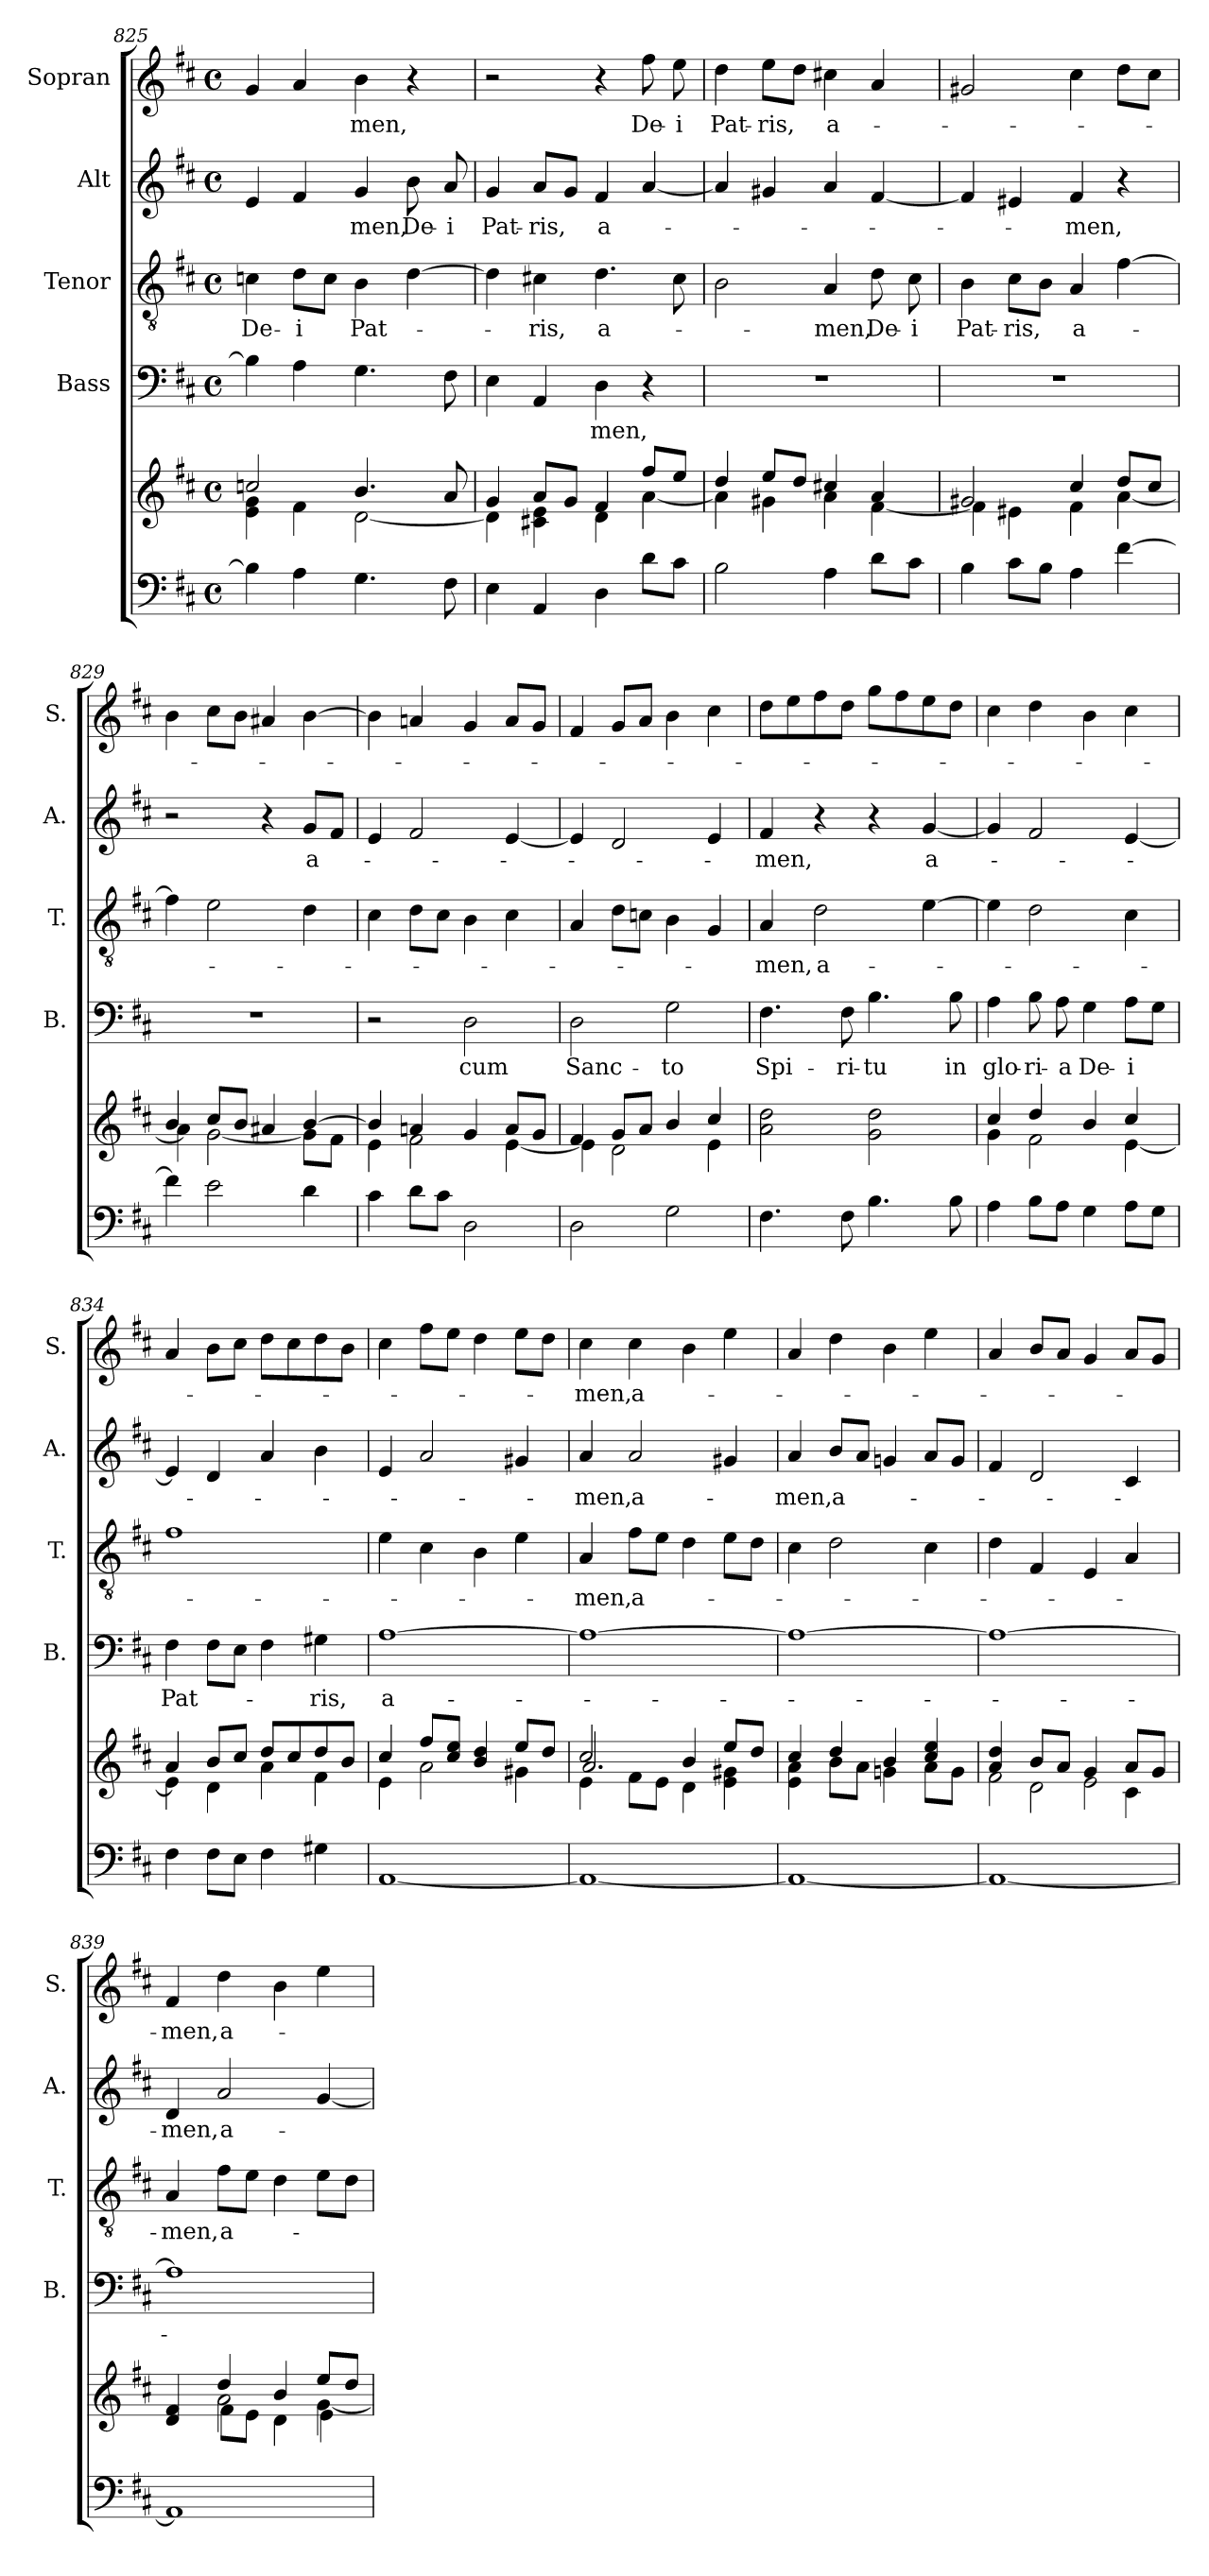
**kern	**kern	**kern	**text	**kern	**text	**kern	**text	**kern	**text
*part5	*part5	*part4	*part4	*part3	*part3	*part2	*part2	*part1	*part1
*staff6	*staff5	*staff4	*staff4	*staff3	*staff3	*staff2	*staff2	*staff1	*staff1
*	*	*I"Bass	*	*I"Tenor	*	*I"Alt	*	*I"Sopran	*
*	*	*I'B.	*	*I'T.	*	*I'A.	*	*I'S.	*
*clefF4	*clefG2	*clefF4	*	*clefGv2	*	*clefG2	*	*clefG2	*
*k[f#c#]	*k[f#c#]	*k[f#c#]	*	*k[f#c#]	*	*k[f#c#]	*	*k[f#c#]	*
*D:	*D:	*D:	*	*D:	*	*D:	*	*D:	*
*M4/4	*M4/4	*M4/4	*	*M4/4	*	*M4/4	*	*M4/4	*
*met(c)	*met(c)	*met(c)	*	*met(c)	*	*met(c)	*	*met(c)	*
=825	=825	=825	=825	=825	=825	=825	=825	=825	=825
*	*^	*	*	*	*	*	*	*	*
!	!	!	!	!	!	!LO:LY:b	!	!	!	!
4B\]	2ccn/	4e\ 4g\	4B\]	.	4cn\	De-	4e/	.	4g/	.
!	!	!	!	!	!	!LO:LY:b	!	!	!	!
4A\	.	4f#\	4A\	.	8d\L	-i	4f#/	.	4a/	.
.	.	.	.	.	8c\J	.	.	.	.	.
!	!	!	!	!	!	!LO:LY:b	!	!LO:LY:b	!	!LO:LY:b
4.G\	4.b/	[<2d\	4.G\	.	4B\	Pat-	4g/	-men,	4b\	-men,
!	!	!	!	!	!	!	!	!LO:LY:b	!	!
.	.	.	.	.	[4d\	.	8b\	De-	4r	.
!	!	!	!	!	!	!	!	!LO:LY:b	!	!
8F#\	8a/	.	8F#\	.	.	.	8a/	-i	.	.
=826	=826	=826	=826	=826	=826	=826	=826	=826	=826	=826
!	!	!	!	!	!	!	!	!LO:LY:b	!	!
4E\	4g/	4d\]	4E\	.	4d\]	.	4g/	Pat-	2r	.
!	!	!	!	!	!	!LO:LY:b	!	!LO:LY:b	!	!
4AA/	8a/L	4c#X\ 4e\	4AA/	.	4c#X\	-ris,	8a/L	-ris,	.	.
.	8g/J	.	.	.	.	.	8g/J	.	.	.
!	!	!	!	!LO:LY:b	!	!LO:LY:b	!	!LO:LY:b	!	!
4D\	4f#/	4d\	4D\	-men,	4.d\	a-	4f#/	a-	4r	.
!	!	!	!	!	!	!	!	!	!	!LO:LY:b
8d\L	8ff#/L	[<4a\	4r	.	.	.	[4a/	.	8ff#\	De-
!	!	!	!	!	!	!	!	!	!	!LO:LY:b
8c#\J	8ee/J	.	.	.	8c#\	.	.	.	8ee\	-i
=827	=827	=827	=827	=827	=827	=827	=827	=827	=827	=827
!	!	!	!	!	!	!	!	!	!	!LO:LY:b
2B\	4dd/	4a\]	1r	.	2B\	.	4a/]	.	4dd\	Pat-
!	!	!	!	!	!	!	!	!	!	!LO:LY:b
.	8ee/L	4g#X\	.	.	.	.	4g#X/	.	8ee\L	-ris,
.	8dd/J	.	.	.	.	.	.	.	8dd\J	.
!	!	!	!	!	!	!LO:LY:b	!	!	!	!LO:LY:b
4A\	4cc#X/	4a\	.	.	4A/	-men,	4a/	.	4cc#X\	a-
!	!	!	!	!	!	!LO:LY:b	!	!	!	!
8d\L	4a/	[<4f#\	.	.	8d\	De-	[4f#/	.	4a/	.
!	!	!	!	!	!	!LO:LY:b	!	!	!	!
8c#\J	.	.	.	.	8c#\	-i	.	.	.	.
!!LO:PB:g=z
=828	=828	=828	=828	=828	=828	=828	=828	=828	=828	=828
!	!	!	!	!	!	!LO:LY:b	!	!	!	!
4B\	2g#X/	4f#\]	1r	.	4B\	Pat-	4f#/]	.	2g#X/	.
!	!	!	!	!	!	!LO:LY:b	!	!	!	!
8c#\L	.	4e#X\	.	.	8c#\L	-ris,	4e#X/	.	.	.
8B\J	.	.	.	.	8B\J	.	.	.	.	.
!	!	!	!	!	!	!LO:LY:b	!	!LO:LY:b	!	!
4A\	4cc#/	4f#\	.	.	4A/	a-	4f#/	-men,	4cc#\	.
[4f#\	8dd/L	[<4a\	.	.	[4f#\	.	4r	.	8dd\L	.
.	8cc#/J	.	.	.	.	.	.	.	8cc#\J	.
=829	=829	=829	=829	=829	=829	=829	=829	=829	=829	=829
4f#\]	4b/	4a\]	1r	.	4f#\]	.	2r	.	4b\	.
2e\	8cc#/L	[<2g\	.	.	2e\	.	.	.	8cc#\L	.
.	8b/J	.	.	.	.	.	.	.	8b\J	.
.	4a#X/	.	.	.	.	.	4r	.	4a#X/	.
!	!	!	!	!	!	!	!	!LO:LY:b	!	!
4d\	[>4b/	8g\L]	.	.	4d\	.	8g/L	a-	[4b\	.
.	.	8f#\J	.	.	.	.	8f#/J	.	.	.
=830	=830	=830	=830	=830	=830	=830	=830	=830	=830	=830
4c#\	4b/]	4e\	2r	.	4c#\	.	4e/	.	4b\]	.
8d\L	4an/	2f#\	.	.	8d\L	.	2f#/	.	4an/	.
8c#\J	.	.	.	.	8c#\J	.	.	.	.	.
!	!	!	!	!LO:LY:b	!	!	!	!	!	!
2D\	4g/	.	2D\	cum	4B\	.	.	.	4g/	.
.	8a/L	[<4e\	.	.	4c#\	.	[4e/	.	8a/L	.
.	8g/J	.	.	.	.	.	.	.	8g/J	.
=831	=831	=831	=831	=831	=831	=831	=831	=831	=831	=831
!	!	!	!	!LO:LY:b	!	!	!	!	!	!
2D\	4f#/	4e\]	2D\	Sanc-	4A/	.	4e/]	.	4f#/	.
.	8g/L	2d\	.	.	8d\L	.	2d/	.	8g/L	.
.	8a/J	.	.	.	8cn\J	.	.	.	8a/J	.
!	!	!	!	!LO:LY:b	!	!	!	!	!	!
2G\	4b/	.	2G\	-to	4B\	.	.	.	4b\	.
.	4cc#/	4e\	.	.	4G/	.	4e/	.	4cc#\	.
=832	=832	=832	=832	=832	=832	=832	=832	=832	=832	=832
!	!	!	!	!LO:LY:b	!	!LO:LY:b	!	!LO:LY:b	!	!
*	*v	*v	*	*	*	*	*	*	*	*
4.F#\	2a\ 2dd\	4.F#\	Spi-	4A/	-men,	4f#/	-men,	8dd\L	.
.	.	.	.	.	.	.	.	8ee\	.
!	!	!	!	!	!LO:LY:b	!	!	!	!
.	.	.	.	2d\	a-	4r	.	8ff#\	.
!	!	!	!LO:LY:b	!	!	!	!	!	!
8F#\	.	8F#\	-ri-	.	.	.	.	8dd\J	.
!	!	!	!LO:LY:b	!	!	!	!	!	!
4.B\	2g\ 2dd\	4.B\	-tu	.	.	4r	.	8gg\L	.
.	.	.	.	.	.	.	.	8ff#\	.
!	!	!	!	!	!	!	!LO:LY:b	!	!
.	.	.	.	[4e\	.	[4g/	a-	8ee\	.
!	!	!	!LO:LY:b	!	!	!	!	!	!
8B\	.	8B\	in	.	.	.	.	8dd\J	.
!!LO:LB:g=z
=833	=833	=833	=833	=833	=833	=833	=833	=833	=833
*	*^	*	*	*	*	*	*	*	*
!	!	!	!	!LO:LY:b	!	!	!	!	!	!
4A\	4cc#/	4g\	4A\	glo-	4e\]	.	4g/]	.	4cc#\	.
!	!	!	!	!LO:LY:b	!	!	!	!	!	!
8B\L	4dd/	2f#\	8B\	-ri-	2d\	.	2f#/	.	4dd\	.
!	!	!	!	!LO:LY:b	!	!	!	!	!	!
8A\J	.	.	8A\	-a	.	.	.	.	.	.
!	!	!	!	!LO:LY:b	!	!	!	!	!	!
4G\	4b/	.	4G\	De-	.	.	.	.	4b\	.
!	!	!	!	!LO:LY:b	!	!	!	!	!	!
8A\L	4cc#/	[<4e\	8A\L	-i	4c#\	.	[4e/	.	4cc#\	.
8G\J	.	.	8G\J	.	.	.	.	.	.	.
=834	=834	=834	=834	=834	=834	=834	=834	=834	=834	=834
!	!	!	!	!LO:LY:b	!	!	!	!	!	!
4F#\	4a/	4e\]	4F#\	Pat-	1f#	.	4e/]	.	4a/	.
8F#\L	8b/L	4d\	8F#\L	.	.	.	4d/	.	8b\L	.
8E\J	8cc#/J	.	8E\J	.	.	.	.	.	8cc#\J	.
4F#\	8dd/L	4a\	4F#\	.	.	.	4a/	.	8dd\L	.
.	8cc#/	.	.	.	.	.	.	.	8cc#\	.
!	!	!	!	!LO:LY:b	!	!	!	!	!	!
4G#X\	8dd/	4f#\	4G#X\	-ris,	.	.	4b\	.	8dd\	.
.	8b/J	.	.	.	.	.	.	.	8b\J	.
=835	=835	=835	=835	=835	=835	=835	=835	=835	=835	=835
!	!	!	!	!LO:LY:b	!	!	!	!	!	!
[1AA	4cc#/	4e\	[1A	a-	4e\	.	4e/	.	4cc#\	.
.	8ff#/L	2a\	.	.	4c#\	.	2a/	.	8ff#\L	.
.	8cc#/ 8ee/J	.	.	.	.	.	.	.	8ee\J	.
.	4b/ 4dd/	.	.	.	4B\	.	.	.	4dd\	.
.	8ee/L	4g#X\	.	.	4e\	.	4g#X/	.	8ee\L	.
.	8dd/J	.	.	.	.	.	.	.	8dd\J	.
=836	=836	=836	=836	=836	=836	=836	=836	=836	=836	=836
*	*	*^	*	*	*	*	*	*	*	*
!	!	!	!	!	!	!	!LO:LY:b	!	!LO:LY:b	!	!LO:LY:b
1AA_	2cc#/	4e\	2.a/	1A_	.	4A/	-men,	4a/	-men,	4cc#\	-men,
!	!	!	!	!	!	!	!LO:LY:b	!	!LO:LY:b	!	!LO:LY:b
.	.	8f#\L	.	.	.	8f#\L	a-	2a/	a-	4cc#\	a-
.	.	8e\J	.	.	.	8e\J	.	.	.	.	.
.	4b/	4d\	.	.	.	4d\	.	.	.	4b\	.
.	8ee/L	4e\ 4g#X\	4ryy	.	.	8e\L	.	4g#X/	.	4ee\	.
.	8dd/J	.	.	.	.	8d\J	.	.	.	.	.
*	*	*v	*v	*	*	*	*	*	*	*	*
=837	=837	=837	=837	=837	=837	=837	=837	=837	=837	=837
!	!	!	!	!	!	!	!	!LO:LY:b	!	!
1AA_	4cc#/	4e\ 4a\	1A_	.	4c#\	.	4a/	-men,	4a/	.
!	!	!	!	!	!	!	!	!LO:LY:b	!	!
.	4dd/	8b\L	.	.	2d\	.	8b/L	a-	4dd\	.
.	.	8a\J	.	.	.	.	8a/J	.	.	.
.	4b/	4gn\	.	.	.	.	4gn/	.	4b\	.
.	4cc#/ 4ee/	8a\L	.	.	4c#\	.	8a/L	.	4ee\	.
.	.	8g\J	.	.	.	.	8g/J	.	.	.
=838	=838	=838	=838	=838	=838	=838	=838	=838	=838	=838
*	*	*^	*	*	*	*	*	*	*	*
1AA_	4a/ 4dd/	2f#\	4ryy	1A_	.	4d\	.	4f#/	.	4a/	.
.	8b/L	.	2d\	.	.	4F#/	.	2d/	.	8b/L	.
.	8a/J	.	.	.	.	.	.	.	.	8a/J	.
.	4g/	2e\	.	.	.	4E/	.	.	.	4g/	.
.	8a/L	.	4c#\	.	.	4A/	.	4c#/	.	8a/L	.
.	8g/J	.	.	.	.	.	.	.	.	8g/J	.
!!LO:PB:g=z
=839	=839	=839	=839	=839	=839	=839	=839	=839	=839	=839	=839
!	!	!	!	!	!	!	!LO:LY:b	!	!LO:LY:b	!	!LO:LY:b
1AA]	4d/ 4f#/	4ryy	4ryy	1A]	.	4A/	-men,	4d/	-men,	4f#/	-men,
!	!	!	!	!	!	!	!LO:LY:b	!	!LO:LY:b	!	!LO:LY:b
.	4dd/	2a\	8f#\L	.	.	8f#\L	a-	2a/	a-	4dd\	a-
.	.	.	8e\J	.	.	8e\J	.	.	.	.	.
.	4b/	.	4d\	.	.	4d\	.	.	.	4b\	.
.	8ee/L	[<4g\	4e\	.	.	8e\L	.	[4g/	.	4ee\	.
.	8dd/J	.	.	.	.	8d\J	.	.	.	.	.
*	*v	*v	*v	*	*	*	*	*	*	*	*
=	=	=	=	=	=	=	=	=	=
*-	*-	*-	*-	*-	*-	*-	*-	*-	*-
